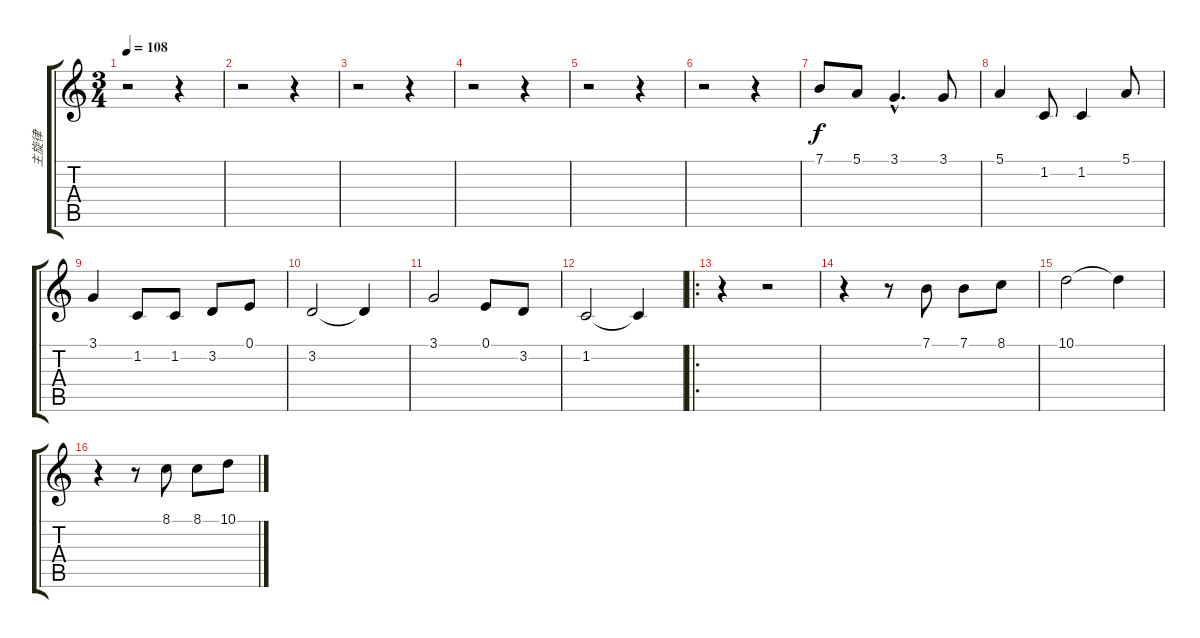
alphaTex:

\track ("主旋律" "主旋律") {instrument accordion}
\staff {score tabs}
\tuning (E4 B3 G3 D3 A2 E2) {hide}
\ts (3 4)
\tempo 108
\clef g2
\ks c
r.2{dy f instrument accordion} r.4 |
r.2 r.4 |
r.2 r.4 |
r.2 r.4 |
r.2 r.4 |
r.2 r.4 |
7.1.8 5.1.8 3.1{hac}.4{d} 3.1.8 |
5.1.4 1.2.8 1.2.4 5.1.8 |
3.1.4 1.2.8 1.2.8 3.2.8 0.1.8 |
3.2.2 3.2{t}.4 |
3.1.2 0.1.8 3.2.8 |
1.2.2 1.2{t}.4 |
\ro
r.4 r.2 |
r.4 r.8 7.1.8 7.1.8 8.1.8 |
10.1.2 10.1{t}.4 |
r.4 r.8 8.1.8 8.1.8 10.1.8
